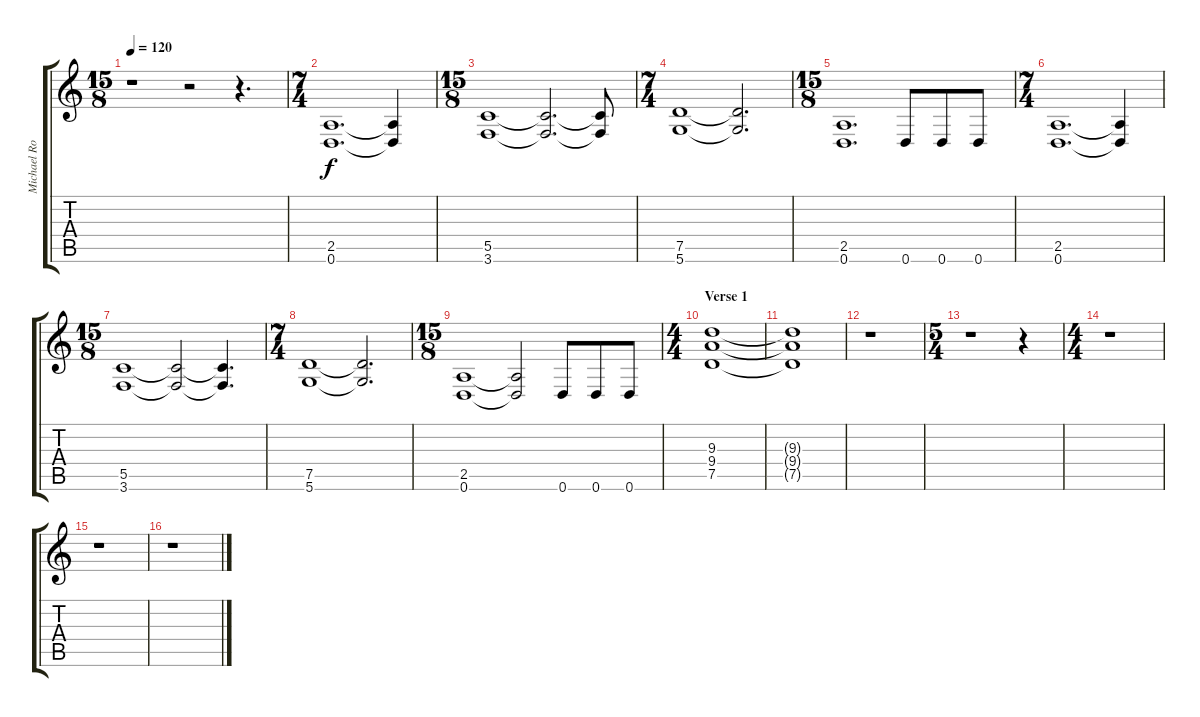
\track ("Michael Romeo Lead" "Michael Ro") {instrument distortionguitar}
\staff {score tabs}
\tuning (D4 A3 F3 C3 G2 D2) {hide}
\ts (15 8)
\tempo 120
\clef g2
\ks c
r.1{dy f} r.2 r.4{d} |
\ts (7 4)
(2.5 0.6).1{d volume 16 balance 8} (2.5{t} 0.6{t}).4 |
\ts (15 8)
(5.5 3.6).1 (5.5{t} 3.6{t}).2{d} (5.5{t} 3.6{t}).8 |
\ts (7 4)
(7.5 5.6).1 (7.5{t} 5.6{t}).2{d} |
\ts (15 8)
(2.5 0.6).1{d} 0.6.8 0.6.8 0.6.8 |
\ts (7 4)
(2.5 0.6).1{d} (2.5{t} 0.6{t}).4 |
\ts (15 8)
(5.5 3.6).1 (5.5{t} 3.6{t}).2 (5.5{t} 3.6{t}).4{d} |
\ts (7 4)
(7.5 5.6).1 (7.5{t} 5.6{t}).2{d} |
\ts (15 8)
(2.5 0.6).1 (2.5{t} 0.6{t}).2 0.6.8 0.6.8 0.6.8 |
\ts (4 4)
\section ("" "Verse 1")
(9.3 9.4 7.5).1{volume 16} |
(9.3{t} 9.4{t} 7.5{t}).1 |
r.1 |
\ts (5 4)
r.1 r.4 |
\ts (4 4)
r.1 |
r.1 |
r.1
